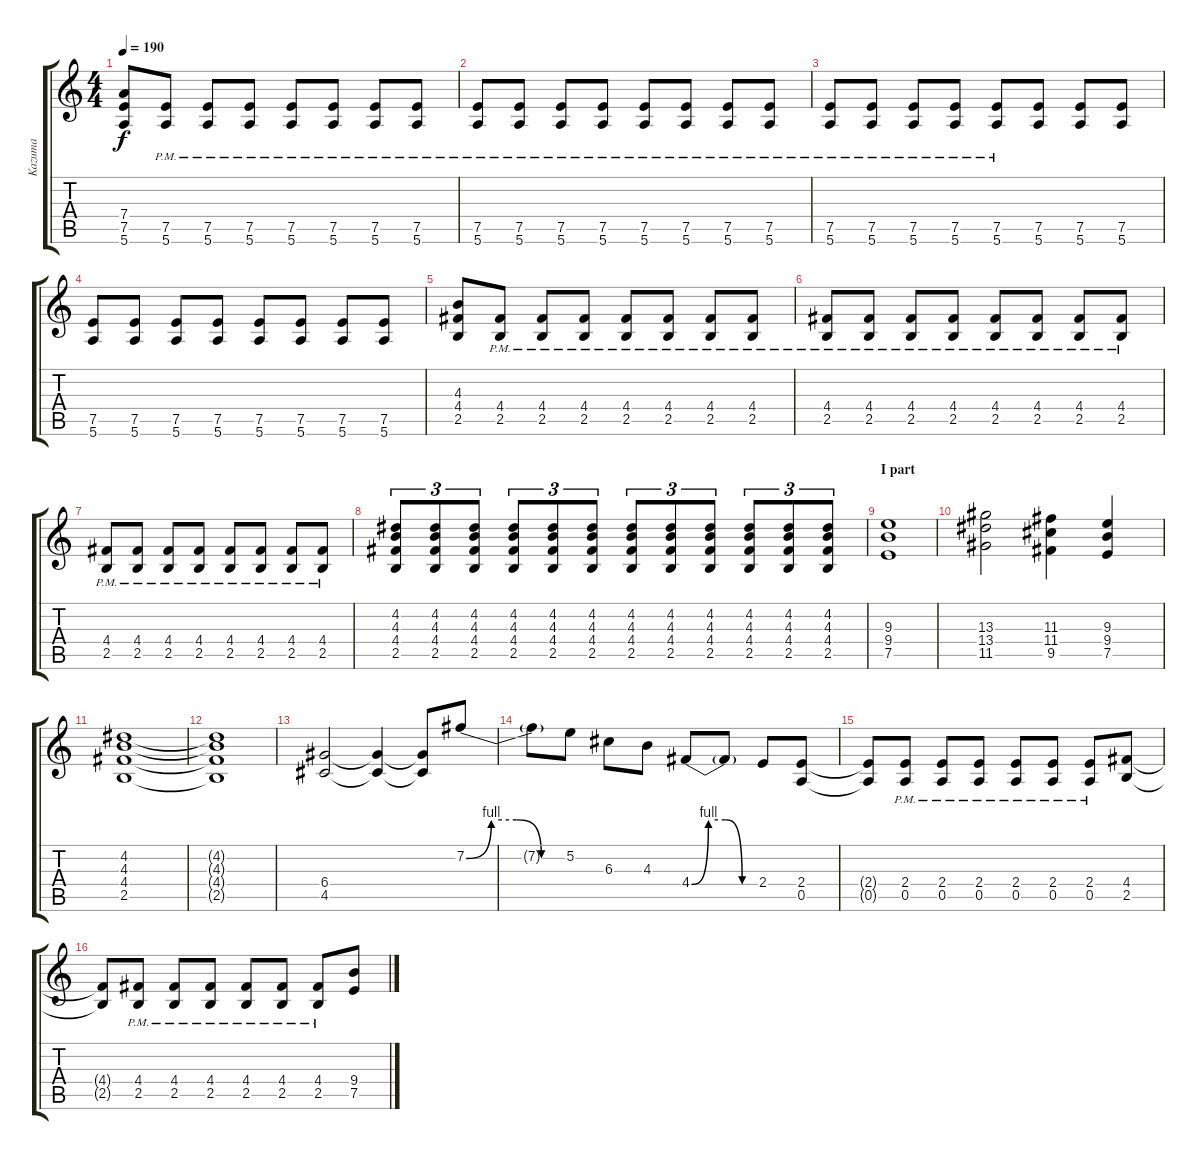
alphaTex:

\track ("Kazuma" "Kazuma") {instrument distortionguitar}
\staff {score tabs}
\tuning (E4 B3 G3 D3 A2 E2) {hide}
\ts (4 4)
\tempo 190
\clef g2
\ks c
(7.4 7.5 5.6).8{dy f} (7.5{pm} 5.6{pm}).8 (7.5{pm} 5.6{pm}).8 (7.5{pm} 5.6{pm}).8 (7.5{pm} 5.6{pm}).8 (7.5{pm} 5.6{pm}).8 (7.5{pm} 5.6{pm}).8 (7.5{pm} 5.6{pm}).8 |
(7.5{pm} 5.6{pm}).8 (7.5{pm} 5.6{pm}).8 (7.5{pm} 5.6{pm}).8 (7.5{pm} 5.6{pm}).8 (7.5{pm} 5.6{pm}).8 (7.5{pm} 5.6{pm}).8 (7.5{pm} 5.6{pm}).8 (7.5{pm} 5.6{pm}).8 |
(7.5{pm} 5.6{pm}).8 (7.5{pm} 5.6{pm}).8 (7.5{pm} 5.6{pm}).8 (7.5{pm} 5.6{pm}).8 (7.5{pm} 5.6{pm}).8 (7.5 5.6).8 (7.5 5.6).8 (7.5 5.6).8 |
(7.5 5.6).8 (7.5 5.6).8 (7.5 5.6).8 (7.5 5.6).8 (7.5 5.6).8 (7.5 5.6).8 (7.5 5.6).8 (7.5 5.6).8 |
(4.3 4.4 2.5).8 (4.4{pm} 2.5{pm}).8 (4.4{pm} 2.5{pm}).8 (4.4{pm} 2.5{pm}).8 (4.4{pm} 2.5{pm}).8 (4.4{pm} 2.5{pm}).8 (4.4{pm} 2.5{pm}).8 (4.4{pm} 2.5{pm}).8 |
(4.4{pm} 2.5{pm}).8 (4.4{pm} 2.5{pm}).8 (4.4{pm} 2.5{pm}).8 (4.4{pm} 2.5{pm}).8 (4.4{pm} 2.5{pm}).8 (4.4{pm} 2.5{pm}).8 (4.4{pm} 2.5{pm}).8 (4.4{pm} 2.5{pm}).8 |
(4.4{pm} 2.5{pm}).8 (4.4{pm} 2.5{pm}).8 (4.4{pm} 2.5{pm}).8 (4.4{pm} 2.5{pm}).8 (4.4{pm} 2.5{pm}).8 (4.4{pm} 2.5{pm}).8 (4.4{pm} 2.5{pm}).8 (4.4{pm} 2.5{pm}).8 |
(4.2 4.3 4.4 2.5).8{tu (3 2)} (4.2 4.3 4.4 2.5).8{tu (3 2)} (4.2 4.3 4.4 2.5).8{tu (3 2)} (4.2 4.3 4.4 2.5).8{tu (3 2)} (4.2 4.3 4.4 2.5).8{tu (3 2)} (4.2 4.3 4.4 2.5).8{tu (3 2)} (4.2 4.3 4.4 2.5).8{tu (3 2)} (4.2 4.3 4.4 2.5).8{tu (3 2)} (4.2 4.3 4.4 2.5).8{tu (3 2)} (4.2 4.3 4.4 2.5).8{tu (3 2)} (4.2 4.3 4.4 2.5).8{tu (3 2)} (4.2 4.3 4.4 2.5).8{tu (3 2)} |
\section ("" "I part")
(9.3 9.4 7.5).1 |
(13.3 13.4 11.5).2 (11.3 11.4 9.5).4 (9.3 9.4 7.5).4 |
(4.2 4.3 4.4 2.5).1 |
(4.2{t} 4.3{t} 4.4{t} 2.5{t}).1 |
(6.4 4.5).2 (6.4{t} 4.5{t}).4 (6.4{t} 4.5{t}).8 7.2{be (custom 0 0 15 4 30 4 45 0 60 0)}.8 |
7.2{t}.8 5.2.8 6.3.8 4.3.8 4.4{be (custom 0 0 15 4 30 4 45 0 60 0)}.8 4.4{t}.8 2.4.8 (2.4 0.5).8 |
(2.4{t} 0.5{t}).8 (2.4{pm} 0.5{pm}).8 (2.4{pm} 0.5{pm}).8 (2.4{pm} 0.5{pm}).8 (2.4{pm} 0.5{pm}).8 (2.4{pm} 0.5{pm}).8 (2.4{pm} 0.5{pm}).8 (4.4 2.5).8 |
(4.4{t} 2.5{t}).8 (4.4{pm} 2.5{pm}).8 (4.4{pm} 2.5{pm}).8 (4.4{pm} 2.5{pm}).8 (4.4{pm} 2.5{pm}).8 (4.4{pm} 2.5{pm}).8 (4.4{pm} 2.5{pm}).8 (9.4 7.5).8
